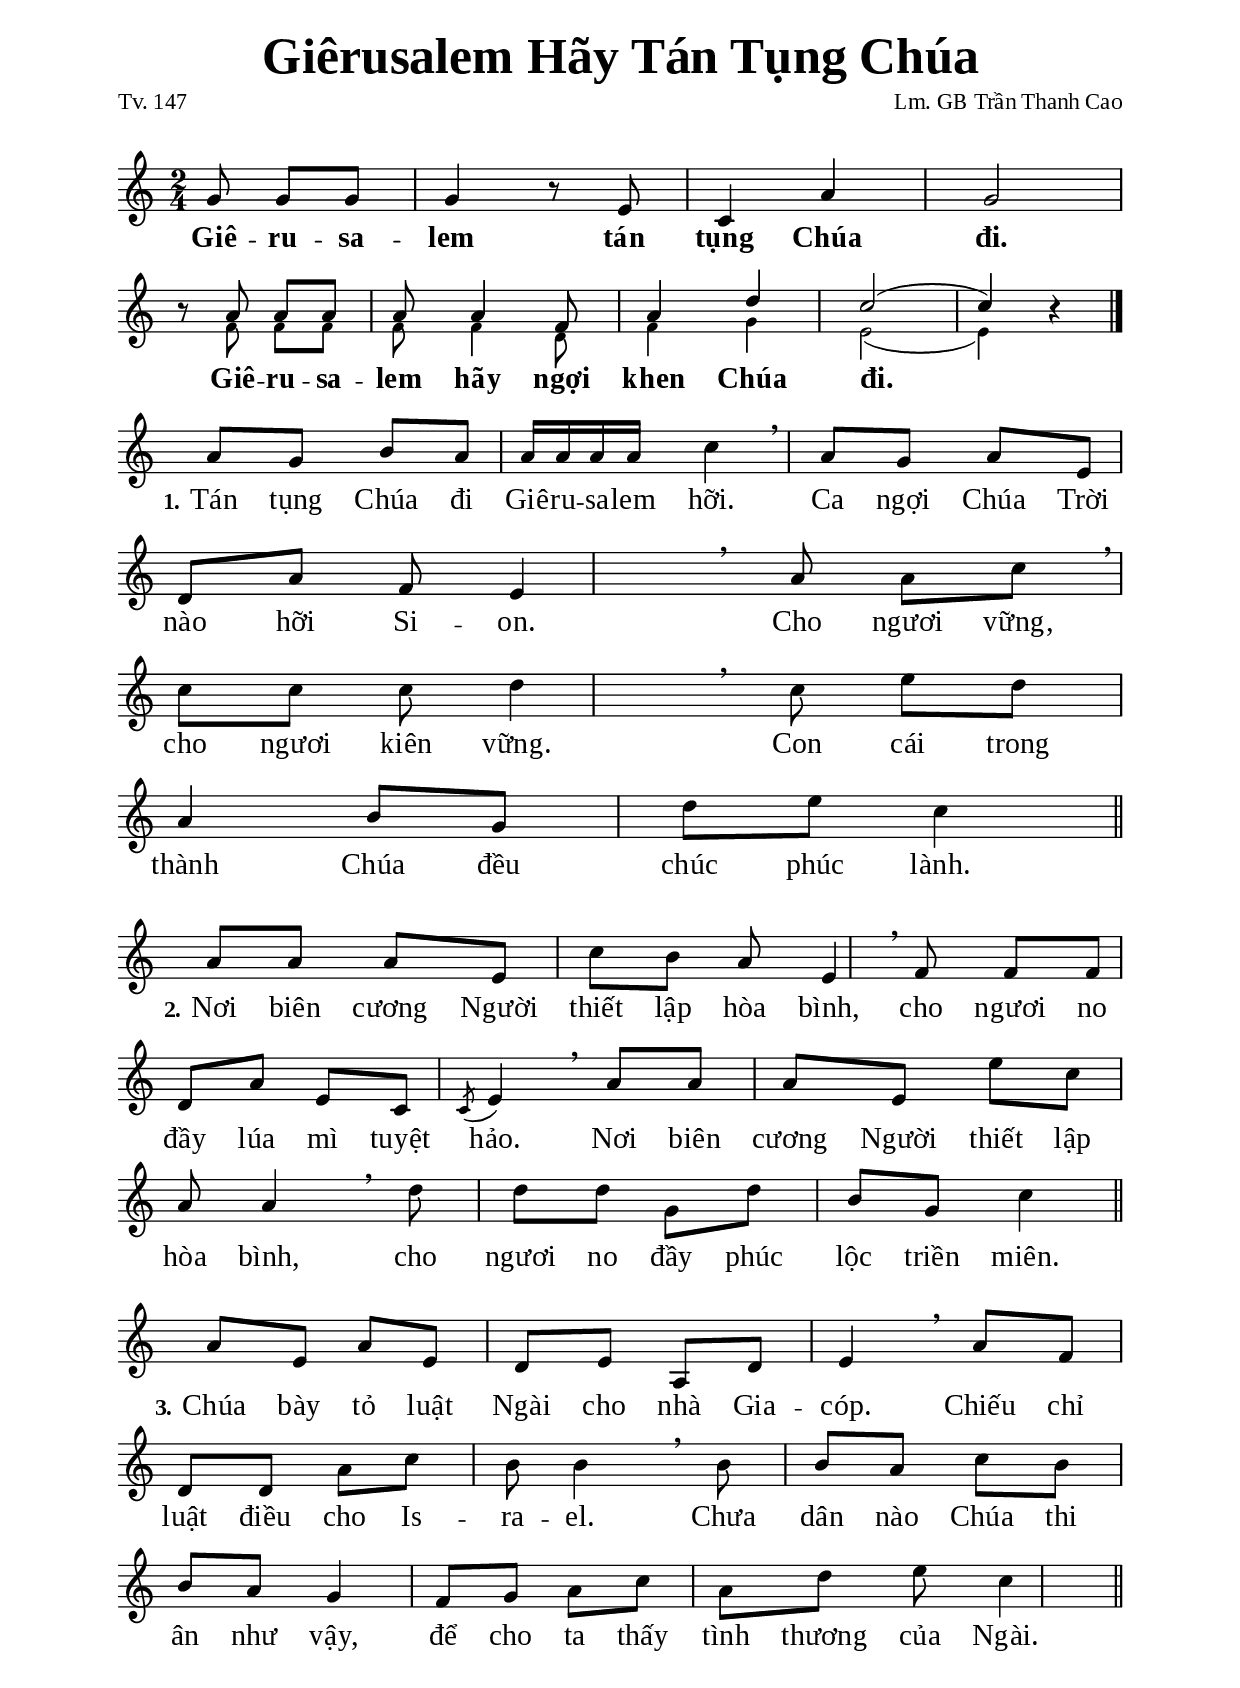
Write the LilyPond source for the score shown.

% Cài đặt chung
\version "2.22.1"
\include "english.ly"

\header {
  title = \markup { \fontsize #3 "Giêrusalem Hãy Tán Tụng Chúa" }
  poet = "Tv. 147"
  composer = "Lm. GB Trần Thanh Cao"
  arranger = " "
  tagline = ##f
}

\paper {
  #(set-paper-size "a4")
  top-margin = 10\mm
  bottom-margin = 10\mm
  left-margin = 20\mm
  right-margin = 20\mm
  indent = #0
  #(define fonts
    (make-pango-font-tree
      "Liberation Serif"
      "Liberation Serif"
      "Liberation Serif"
      (/ 20 20)))
  page-count = #1
}

% Nhạc điệp khúc
nhacDiepKhucSop= \relative c'' {
  \partial 4. g8 g g |
  g4 r8 e |
  c4 a' |
  g2 | \break
  r8 a a a |
  a a4 f8 |
  a4 d |
  c2 ^( |
  c4) r \bar "|."
}

nhacDiepKhucBas = \relative c' {
  \skip 4.
  \skip 4 r8 \skip 8
  \skip 2
  \skip 2
  r8 f f f |
  f f4 d8 |
  f4 g |
  e2 ( |
  e4) r
}

% Nhạc phiên khúc
nhacPhienKhucMot = \relative c'' {
  a8 g b a a16 a a a c4 \breathe
  a8 g a e d a' f e4 \breathe
  a8 a c \breathe
  c c c d4 \breathe
  c8 e d a4 b8 g d' e c4 \bar "||"
}

nhacPhienKhucHai = \relative c'' {
  a8 a a e c' b a e4 \breathe
  f8 f f d a' e c \acciaccatura c8 e4 \breathe
  a8 a a e e' c a a4 \breathe
  d8 d d g, d' b g c4 \bar "||"
}

nhacPhienKhucBa = \relative c'' {
  a8 e a e d e a, d e4 \breathe
  a8 f d d a' c b b4 \breathe
  b8 b a c b b a g4 f8 g a c a d e c4 \bar "||"
}

% Lời điệp khúc
loiDiepKhuc = \lyricmode {
  Giê -- ru -- sa -- lem tán tụng Chúa đi.
  Giê -- ru -- sa -- lem hãy ngợi khen Chúa đi.
}

% Lời phiên khúc
loiPhienKhucMot = \lyricmode {
  \set stanza = #"1."
  Tán tụng Chúa đi Giê -- ru -- sa -- lem hỡi.
  Ca ngợi Chúa Trời nào hỡi Si -- on.
  Cho ngươi vững, cho ngươi kiên vững.
  Con cái trong thành Chúa đều chúc phúc lành.
}

loiPhienKhucHai = \lyricmode {
  \set stanza = #"2."
  Nơi biên cương Người thiết lập hòa bình,
  cho ngươi no đầy lúa mì tuyệt hảo.
  Nơi biên cương Người thiết lập hòa bình,
  cho ngươi no đầy phúc lộc triền miên.
}

loiPhienKhucBa = \lyricmode {
  \set stanza = #"3."
  Chúa bày tỏ luật Ngài cho nhà Gia -- cóp.
  Chiếu chỉ luật điều cho Is -- ra -- el.
  Chưa dân nào Chúa thi ân như vậy,
  để cho ta thấy tình thương của Ngài.
}


% Dàn trang
\score {
  \new ChoirStaff <<
    \new Staff = diepKhuc \with {
        \consists "Merge_rests_engraver"
        %\magnifyStaff #(magstep +1)
      }
      <<
      \new Voice = beSop {
        \voiceOne \key c \major \time 2/4 \nhacDiepKhucSop
      }
      \new Voice = beBas {
        \override NoteHead.font-size = #-2
        \voiceTwo \key c \major \time 2/4 \nhacDiepKhucBas
      }
    >>
    \new Lyrics \lyricsto beSop \loiDiepKhuc
  >>
  \layout {
    \override Lyrics.LyricText.font-series = #'bold
    \override Lyrics.LyricText.font-size = #+2.5
    \override Lyrics.LyricSpace.minimum-distance = #3.0
    \override Score.BarNumber.break-visibility = ##(#f #f #f)
    \override Score.SpacingSpanner.uniform-stretching = ##t
  }
}

\score {
  \new ChoirStaff <<
    \new Staff = phienKhuc \with {
        %\magnifyStaff #(magstep +1)
      }
      <<
      \new Voice = beSop {
        \key c \major \time 2/4 \nhacPhienKhucMot
      }
    >>
    \new Lyrics \lyricsto beSop \loiPhienKhucMot
  >>
  \layout {
    \override Staff.TimeSignature.transparent = ##t
    \override Lyrics.LyricText.font-size = #+2.5
    \override Lyrics.LyricSpace.minimum-distance = #3.0
    \override Score.BarNumber.break-visibility = ##(#f #f #f)
    \override Score.SpacingSpanner.uniform-stretching = ##t
    \set Score.barAlways = ##t
    \set Score.defaultBarType = ""
  } 
}

\score {
  \new ChoirStaff <<
    \new Staff = phienKhuc \with {
        %\magnifyStaff #(magstep +1)
      }
      <<
      \new Voice = beSop {
        \key c \major \time 2/4 \nhacPhienKhucHai
      }
    >>
    \new Lyrics \lyricsto beSop \loiPhienKhucHai
  >>
  \layout {
    \override Staff.TimeSignature.transparent = ##t
    \override Lyrics.LyricText.font-size = #+2.5
    \override Lyrics.LyricSpace.minimum-distance = #3.0
    \override Score.BarNumber.break-visibility = ##(#f #f #f)
    \override Score.SpacingSpanner.uniform-stretching = ##t
    \set Score.barAlways = ##t
    \set Score.defaultBarType = ""
  } 
}

\score {
  \new ChoirStaff <<
    \new Staff = phienKhuc \with {
        %\magnifyStaff #(magstep +1)
      }
      <<
      \new Voice = beSop {
        \key c \major \time 2/4 \nhacPhienKhucBa
      }
    >>
    \new Lyrics \lyricsto beSop \loiPhienKhucBa
  >>
  \layout {
    \override Staff.TimeSignature.transparent = ##t
    \override Lyrics.LyricText.font-size = #+2.5
    \override Lyrics.LyricSpace.minimum-distance = #3.0
    \override Score.BarNumber.break-visibility = ##(#f #f #f)
    \override Score.SpacingSpanner.uniform-stretching = ##t
    \set Score.barAlways = ##t
    \set Score.defaultBarType = ""
  } 
}
